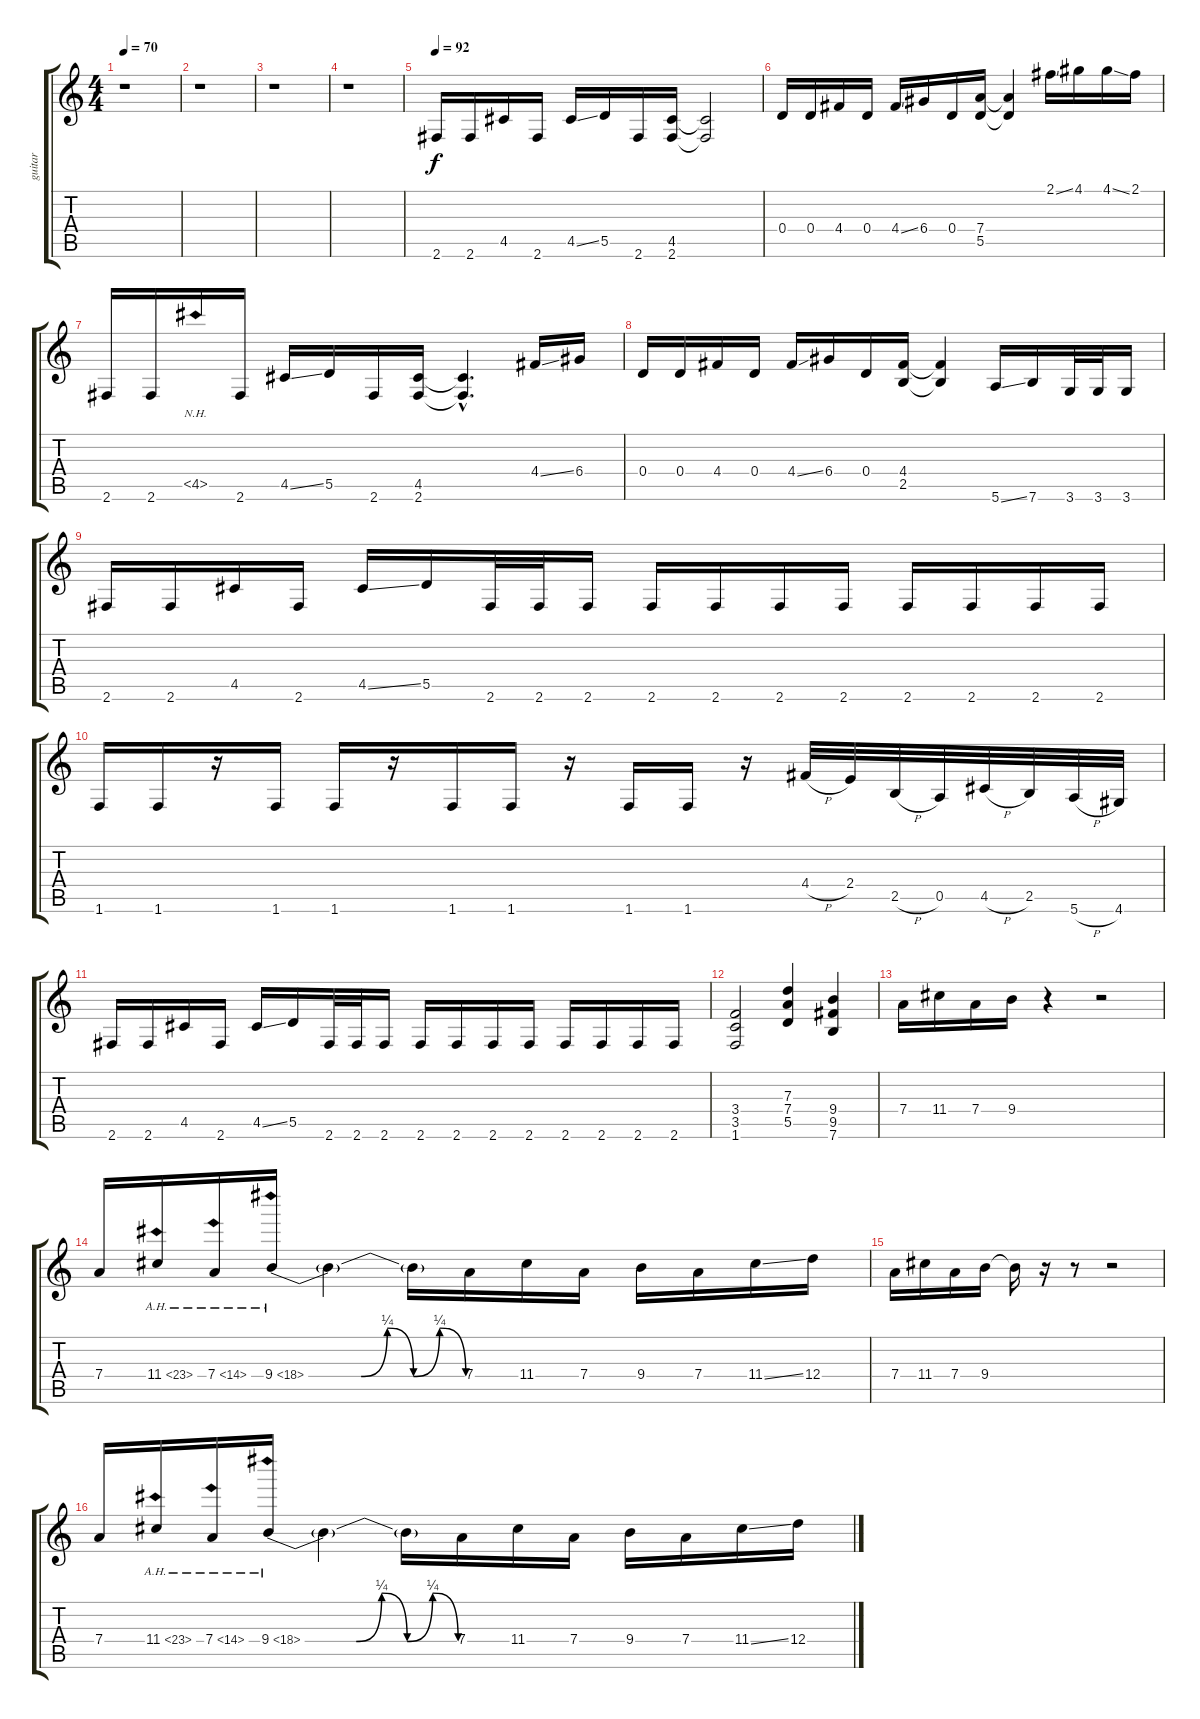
\track ("guitar" "guitar") {instrument overdrivenguitar}
\staff {score tabs}
\tuning (E4 B3 G3 D3 A2 E2) {hide}
\ts (4 4)
\tempo 70
\clef g2
\ks c
r.1{dy f} |
r.1 |
r.1 |
r.1 |
\tempo 92
2.6.16 2.6.16 4.5.16 2.6.16 4.5{ss}.16 5.5.16 2.6.16 (4.5 2.6).16 (4.5{t} 2.6{t}).2 |
0.4.16 0.4.16 4.4.16 0.4.16 4.4{ss}.16 6.4.16 0.4.16 (7.4 5.5).16 (7.4{t} 5.5{t}).4 2.1{ss}.16 4.1.16 4.1{ss}.16 2.1.16 |
2.6.16 2.6.16 4.5{nh}.16 2.6.16 4.5{ss}.16 5.5.16 2.6.16 (4.5 2.6).16 (4.5{hac t} 2.6{hac t}).4{d} 4.4{ss}.16 6.4.16 |
0.4.16 0.4.16 4.4.16 0.4.16 4.4{ss}.16 6.4.16 0.4.16 (4.4 2.5).16 (4.4{t} 2.5{t}).4 5.6{ss}.16 7.6.16 3.6.32 3.6.32 3.6.16 |
2.6.16 2.6.16 4.5.16 2.6.16 4.5{ss}.16 5.5.16 2.6.32 2.6.32 2.6.16 2.6.16 2.6.16 2.6.16 2.6.16 2.6.16 2.6.16 2.6.16 2.6.16 |
1.6.16 1.6.16 r.16 1.6.16 1.6.16 r.16 1.6.16 1.6.16 r.16 1.6.16 1.6.16 r.16 4.4{h}.32 2.4.32 2.5{h}.32 0.5.32 4.5{h}.32 2.5.32 5.6{h}.32 4.6.32 |
2.6.16 2.6.16 4.5.16 2.6.16 4.5{ss}.16 5.5.16 2.6.32 2.6.32 2.6.16 2.6.16 2.6.16 2.6.16 2.6.16 2.6.16 2.6.16 2.6.16 2.6.16 |
(3.4 3.5 1.6).2 (7.3 7.4 5.5).4 (9.4 9.5 7.6).4 |
7.4.16 11.4.16 7.4.16 9.4.16 r.4 r.2 |
7.4.16 11.4{ah 12}.16 7.4{ah 7}.16 9.4{be (custom 0 0 20 0 30 1 40 0 50 1 60 0) ah 9}.16 9.4{t}.4 9.4{t}.16 7.4.16 11.4.16 7.4.16 9.4.16 7.4.16 11.4{ss}.16 12.4.16 |
7.4.16 11.4.16 7.4.16 9.4.16 9.4{t}.16 r.16 r.8 r.2 |
7.4.16 11.4{ah 12}.16 7.4{ah 7}.16 9.4{be (custom 0 0 20 0 30 1 40 0 50 1 60 0) ah 9}.16 9.4{t}.4 9.4{t}.16 7.4.16 11.4.16 7.4.16 9.4.16 7.4.16 11.4{ss}.16 12.4.16
